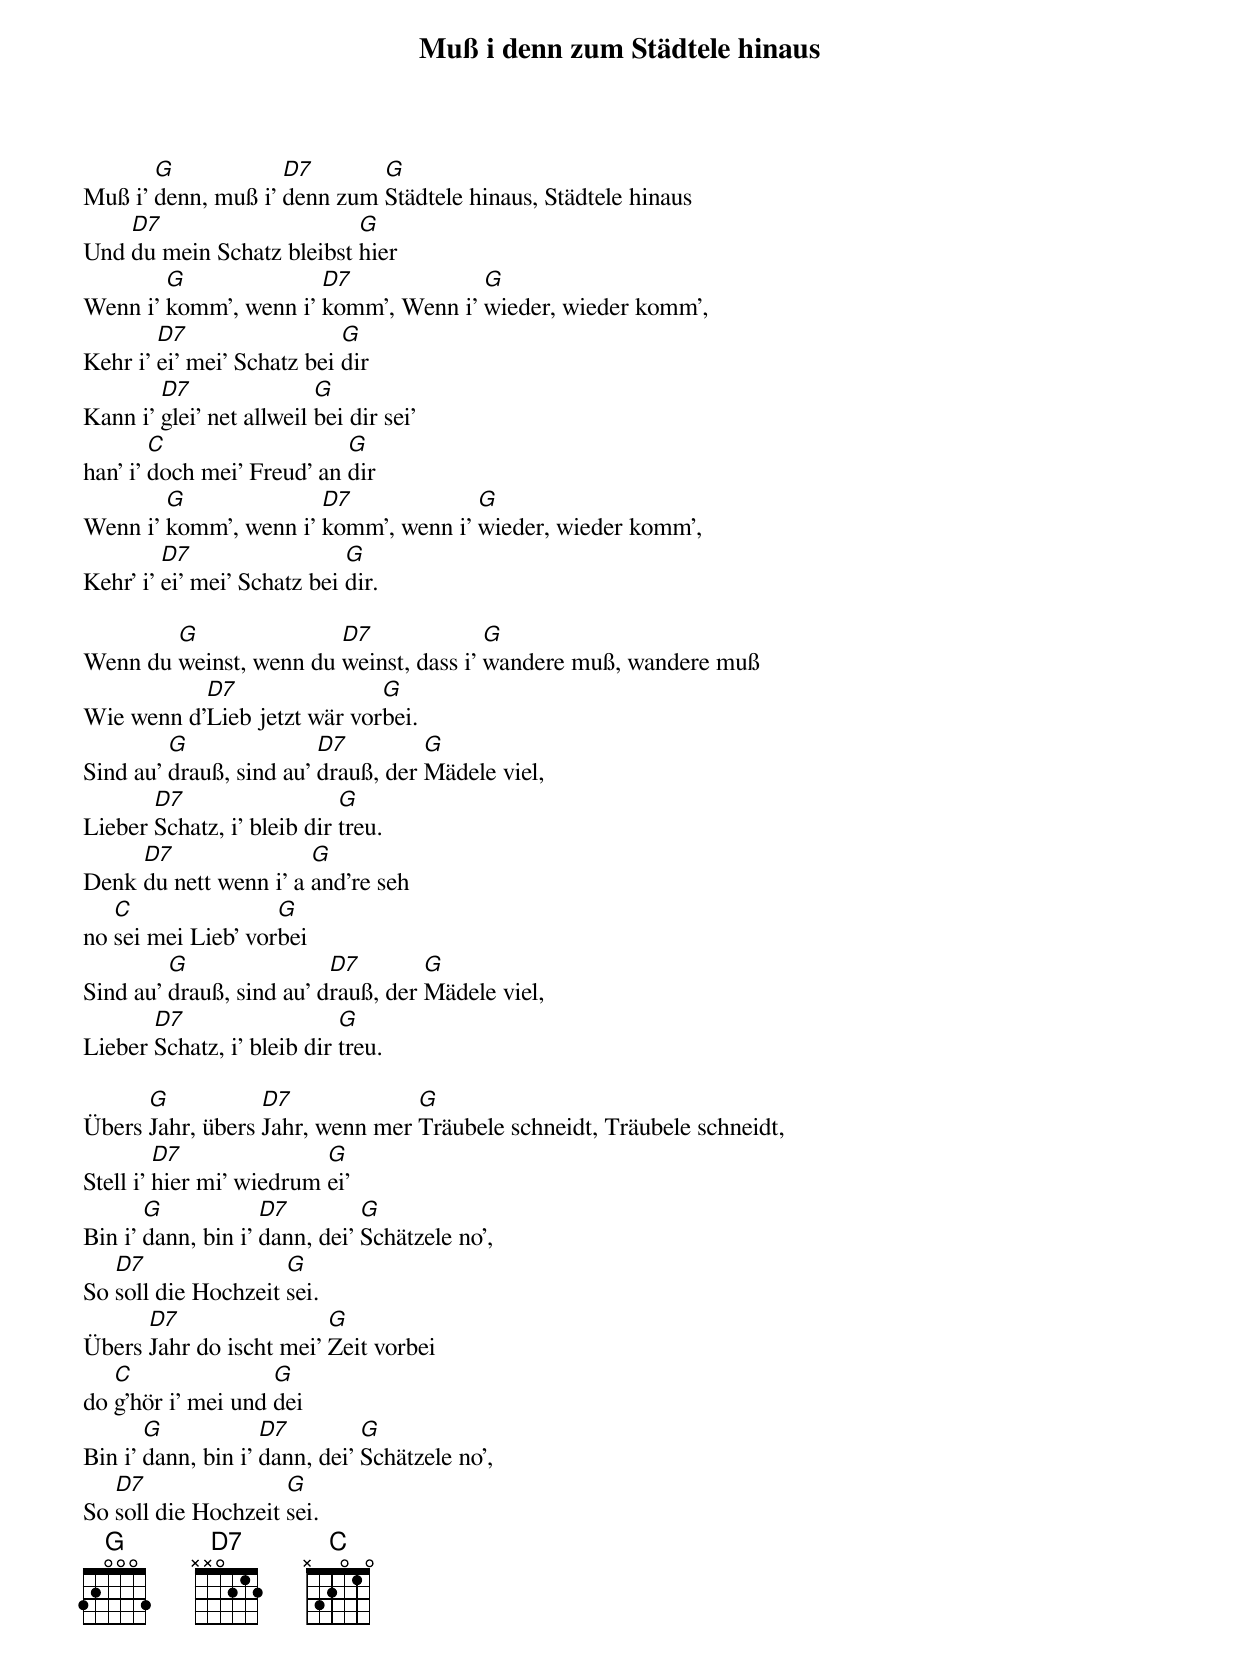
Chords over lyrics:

Muß i denn zum Städtele hinaus

       G            D7       G
Muß i' denn, muß i' denn zum Städtele hinaus, Städtele hinaus
    D7                     G
Und du mein Schatz bleibst hier
        G              D7             G
Wenn i' komm', wenn i' komm', Wenn i' wieder, wieder komm',
        D7                  G
Kehr i' ei' mei' Schatz bei dir
        D7                G
Kann i' glei' net allweil bei dir sei'
        C                   G
han' i' doch mei' Freud' an dir
        G              D7             G
Wenn i' komm', wenn i' komm', wenn i' wieder, wieder komm',
         D7                  G
Kehr' i' ei' mei' Schatz bei dir.

        G               D7              G
Wenn du weinst, wenn du weinst, dass i' wandere muß, wandere muß
           D7                G
Wie wenn d'Lieb jetzt wär vorbei.
         G               D7         G
Sind au' drauß, sind au' drauß, der Mädele viel,
       D7                   G
Lieber Schatz, i' bleib dir treu.
     D7                G
Denk du nett wenn i' a and're seh
   C                G
no sei mei Lieb' vorbei
         G                D7        G
Sind au' drauß, sind au' drauß, der Mädele viel,
       D7                   G
Lieber Schatz, i' bleib dir treu.

      G           D7             G
Übers Jahr, übers Jahr, wenn mer Träubele schneidt, Träubele schneidt,
         D7               G
Stell i' hier mi' wiedrum ei'
       G            D7         G
Bin i' dann, bin i' dann, dei' Schätzele no',
   D7                G
So soll die Hochzeit sei.
      D7                 G
Übers Jahr do ischt mei' Zeit vorbei
   C                G
do g'hör i' mei und dei
       G            D7         G
Bin i' dann, bin i' dann, dei' Schätzele no',
   D7                G
So soll die Hochzeit sei.
